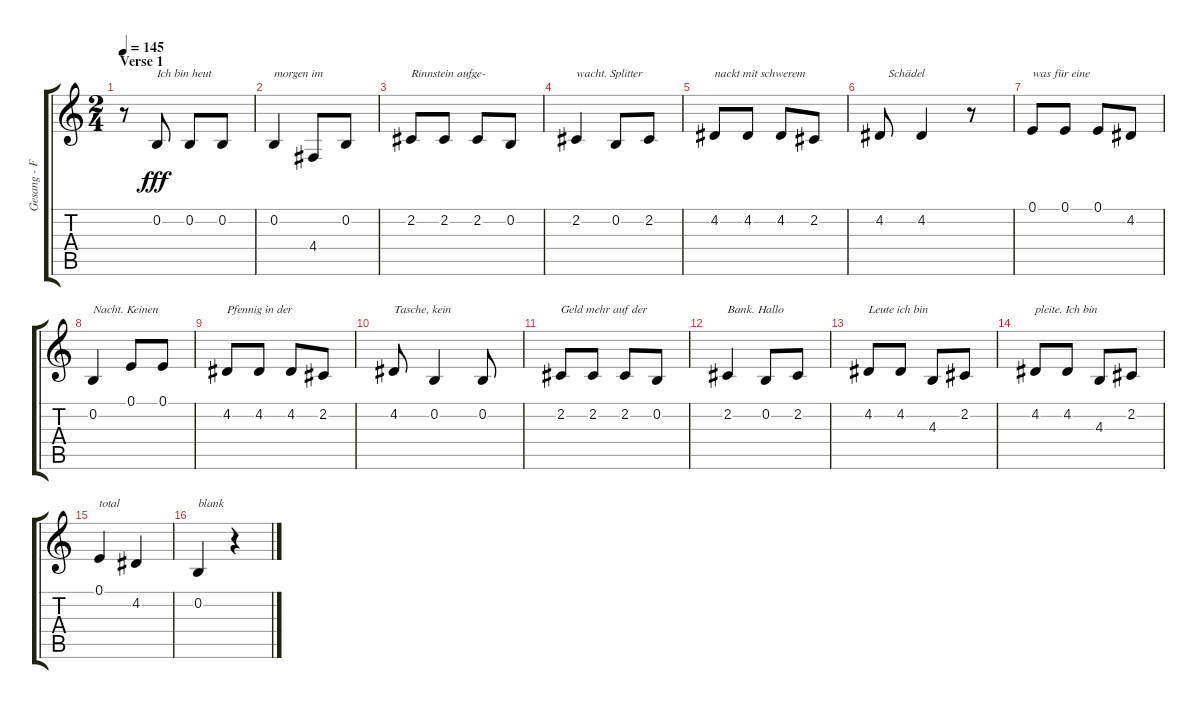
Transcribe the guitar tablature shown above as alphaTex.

\track ("Gesang - Farin Urlaub" "Gesang - F") {instrument lead8bassandlead}
\staff {score tabs}
\tuning (E4 B3 G3 D3 A2 E2) {hide}
\ts (2 4)
\section ("" "Verse 1")
\tempo 145
\clef g2
\ks c
r.8{dy fff} 0.2.8{txt "Ich bin heut"} 0.2.8 0.2.8 |
0.2.4{txt "morgen im"} 4.4.8 0.2.8 |
2.2.8{txt "Rinnstein aufge-"} 2.2.8 2.2.8 0.2.8 |
2.2.4{txt "wacht. Splitter"} 0.2.8 2.2.8 |
4.2.8{txt "nackt mit schwerem"} 4.2.8 4.2.8 2.2.8 |
4.2.8{txt "   Schädel"} 4.2.4 r.8 |
0.1.8{txt "was für eine"} 0.1.8 0.1.8 4.2.8 |
0.2.4{txt "Nacht. Keinen"} 0.1.8 0.1.8 |
4.2.8{txt "Pfennig in der"} 4.2.8 4.2.8 2.2.8 |
4.2.8{txt "Tasche, kein"} 0.2.4 0.2.8 |
2.2.8{txt "Geld mehr auf der"} 2.2.8 2.2.8 0.2.8 |
2.2.4{txt "Bank. Hallo"} 0.2.8 2.2.8 |
4.2.8{txt "Leute ich bin"} 4.2.8 4.3.8 2.2.8 |
4.2.8{txt "pleite. Ich bin"} 4.2.8 4.3.8 2.2.8 |
0.1.4{txt "total"} 4.2.4 |
0.2.4{txt "blank"} r.4
